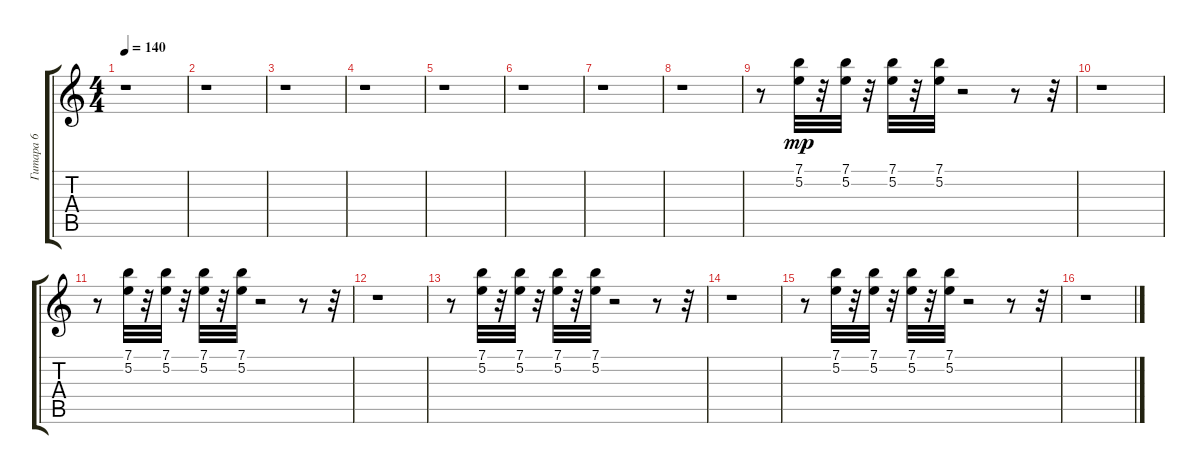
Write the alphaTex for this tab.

\track ("Гитара 6" "Гитара 6") {instrument guitarharmonics}
\staff {score tabs}
\tuning (E4 B3 G3 D3 A2 E2) {hide}
\ts (4 4)
\tempo 140
\clef g2
\ks c
r.1{dy mp} |
r.1 |
r.1 |
r.1 |
r.1 |
r.1 |
r.1 |
r.1 |
r.8 (7.1 5.2).32 r.32 (7.1 5.2).32 r.32 (7.1 5.2).32 r.32 (7.1 5.2).32 r.2 r.8 r.32 |
r.1 |
r.8 (7.1 5.2).32 r.32 (7.1 5.2).32 r.32 (7.1 5.2).32 r.32 (7.1 5.2).32 r.2 r.8 r.32 |
r.1 |
r.8 (7.1 5.2).32 r.32 (7.1 5.2).32 r.32 (7.1 5.2).32 r.32 (7.1 5.2).32 r.2 r.8 r.32 |
r.1 |
r.8 (7.1 5.2).32 r.32 (7.1 5.2).32 r.32 (7.1 5.2).32 r.32 (7.1 5.2).32 r.2 r.8 r.32 |
r.1
